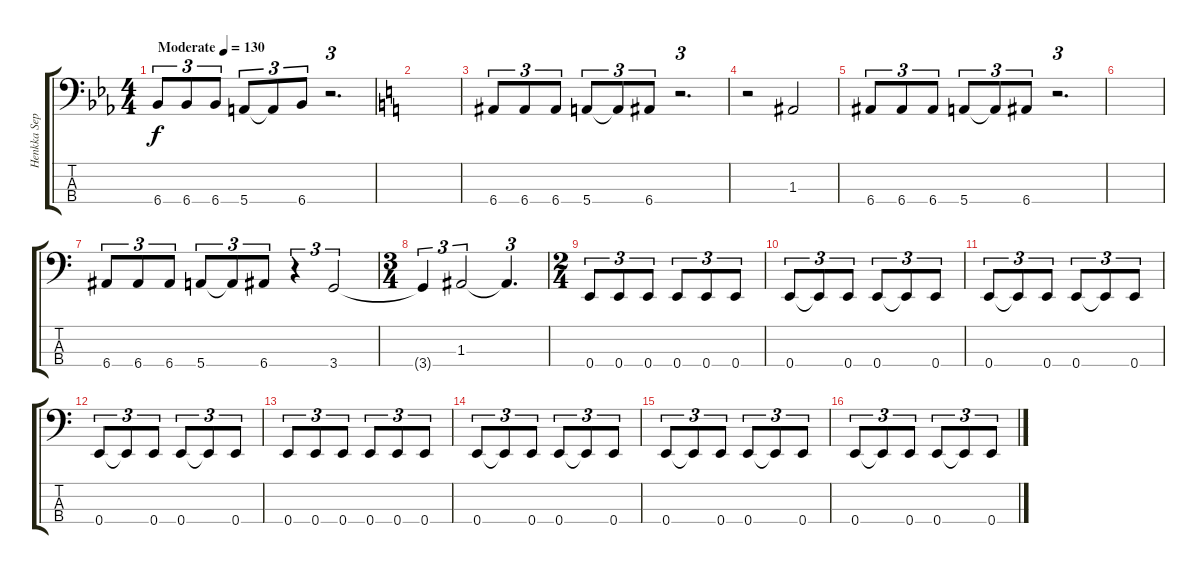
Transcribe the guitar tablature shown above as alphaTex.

\track ("Henkka Seppala Bass Part" "Henkka Sep") {instrument electricbasspick}
\staff {score tabs}
\tuning (G2 D2 A1 E1) {hide}
\ts (4 4)
\tempo (130 "Moderate")
\clef f4
\ks eb
6.4.8{tu (3 2) dy f instrument electricbasspick} 6.4.8{tu (3 2)} 6.4.8{tu (3 2)} 5.4.8{tu (3 2)} 5.4{t}.8{tu (3 2)} 6.4.8{tu (3 2)} r.2{d tu (3 2)} |
\ks c
|
6.4.8{tu (3 2)} 6.4.8{tu (3 2)} 6.4.8{tu (3 2)} 5.4.8{tu (3 2)} 5.4{t}.8{tu (3 2)} 6.4.8{tu (3 2)} r.2{d tu (3 2)} |
r.2 1.3.2 |
6.4.8{tu (3 2)} 6.4.8{tu (3 2)} 6.4.8{tu (3 2)} 5.4.8{tu (3 2)} 5.4{t}.8{tu (3 2)} 6.4.8{tu (3 2)} r.2{d tu (3 2)} |
|
6.4.8{tu (3 2)} 6.4.8{tu (3 2)} 6.4.8{tu (3 2)} 5.4.8{tu (3 2)} 5.4{t}.8{tu (3 2)} 6.4.8{tu (3 2)} r.4{tu (3 2)} 3.4.2{tu (3 2)} |
\ts (3 4)
3.4{t}.4{tu (3 2)} 1.3.2{tu (3 2)} 1.3{t}.4{d tu (3 2)} |
\ts (2 4)
0.4.8{tu (3 2)} 0.4.8{tu (3 2)} 0.4.8{tu (3 2)} 0.4.8{tu (3 2)} 0.4.8{tu (3 2)} 0.4.8{tu (3 2)} |
0.4.8{tu (3 2)} 0.4{t}.8{tu (3 2)} 0.4.8{tu (3 2)} 0.4.8{tu (3 2)} 0.4{t}.8{tu (3 2)} 0.4.8{tu (3 2)} |
0.4.8{tu (3 2)} 0.4{t}.8{tu (3 2)} 0.4.8{tu (3 2)} 0.4.8{tu (3 2)} 0.4{t}.8{tu (3 2)} 0.4.8{tu (3 2)} |
0.4.8{tu (3 2)} 0.4{t}.8{tu (3 2)} 0.4.8{tu (3 2)} 0.4.8{tu (3 2)} 0.4{t}.8{tu (3 2)} 0.4.8{tu (3 2)} |
0.4.8{tu (3 2)} 0.4.8{tu (3 2)} 0.4.8{tu (3 2)} 0.4.8{tu (3 2)} 0.4.8{tu (3 2)} 0.4.8{tu (3 2)} |
0.4.8{tu (3 2)} 0.4{t}.8{tu (3 2)} 0.4.8{tu (3 2)} 0.4.8{tu (3 2)} 0.4{t}.8{tu (3 2)} 0.4.8{tu (3 2)} |
0.4.8{tu (3 2)} 0.4{t}.8{tu (3 2)} 0.4.8{tu (3 2)} 0.4.8{tu (3 2)} 0.4{t}.8{tu (3 2)} 0.4.8{tu (3 2)} |
0.4.8{tu (3 2)} 0.4{t}.8{tu (3 2)} 0.4.8{tu (3 2)} 0.4.8{tu (3 2)} 0.4{t}.8{tu (3 2)} 0.4.8{tu (3 2)}
